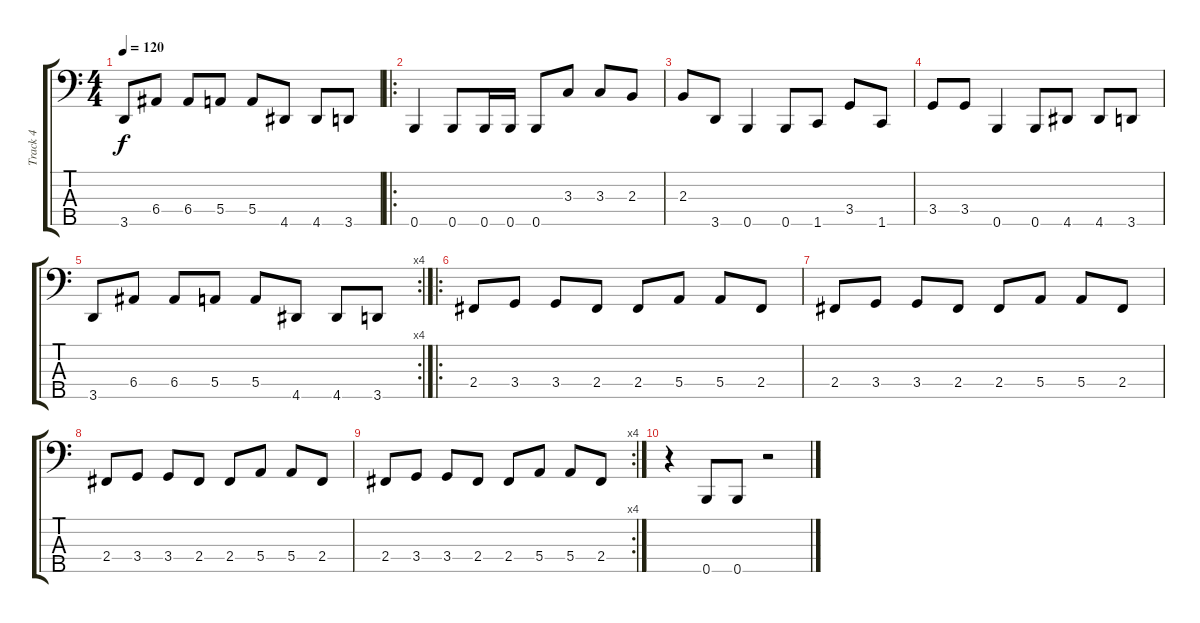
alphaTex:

\track ("Track 4" "Track 4") {instrument electricbasspick}
\staff {score tabs}
\tuning (G2 D2 A1 E1 B0) {hide}
\ts (4 4)
\tempo 120
\clef f4
\ks c
3.5.8{dy f} 6.4.8 6.4.8 5.4.8 5.4.8 4.5.8 4.5.8 3.5.8 |
\ro
0.5.4 0.5.8 0.5.16 0.5.16 0.5.8 3.3.8 3.3.8 2.3.8 |
2.3.8 3.5.8 0.5.4 0.5.8 1.5.8 3.4.8 1.5.8 |
3.4.8 3.4.8 0.5.4 0.5.8 4.5.8 4.5.8 3.5.8 |
\rc 4
3.5.8 6.4.8 6.4.8 5.4.8 5.4.8 4.5.8 4.5.8 3.5.8 |
\ro
2.4.8 3.4.8 3.4.8 2.4.8 2.4.8 5.4.8 5.4.8 2.4.8 |
2.4.8 3.4.8 3.4.8 2.4.8 2.4.8 5.4.8 5.4.8 2.4.8 |
2.4.8 3.4.8 3.4.8 2.4.8 2.4.8 5.4.8 5.4.8 2.4.8 |
\rc 4
2.4.8 3.4.8 3.4.8 2.4.8 2.4.8 5.4.8 5.4.8 2.4.8 |
r.4 0.5.8 0.5.8 r.2
